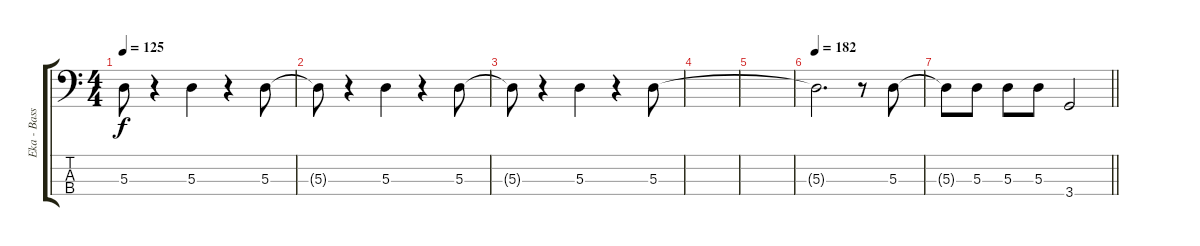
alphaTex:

\track ("Eka - Bass" "Eka - Bass") {instrument electricbasspick}
\staff {score tabs}
\tuning (G2 D2 A1 E1) {hide}
\ts (4 4)
\tempo 125
\clef f4
\ks c
5.3{t}.8{dy f} r.4 5.3.4 r.4 5.3.8 |
5.3{t}.8 r.4 5.3.4 r.4 5.3.8 |
5.3{t}.8 r.4 5.3.4 r.4 5.3.8 |
|
|
\tempo 182
5.3{t}.2{d} r.8 5.3.8 |
\barLineRight lightlight
5.3{t}.8 5.3.8 5.3.8 5.3.8 3.4.2
